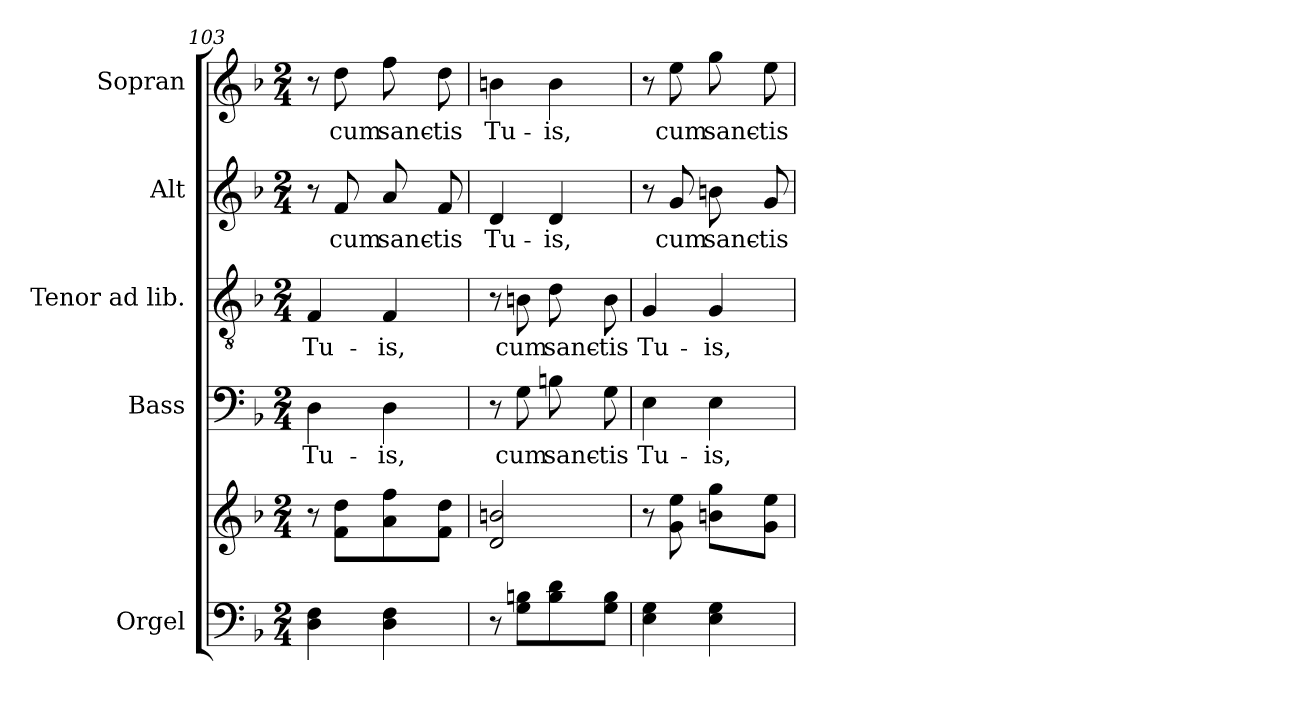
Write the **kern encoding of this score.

**kern	**kern	**kern	**text	**kern	**text	**kern	**text	**kern	**text
*part5	*part5	*part4	*part4	*part3	*part3	*part2	*part2	*part1	*part1
*staff6	*staff5	*staff4	*staff4	*staff3	*staff3	*staff2	*staff2	*staff1	*staff1
*I"Orgel	*	*I"Bass	*	*I"Tenor ad lib.	*	*I"Alt	*	*I"Sopran	*
*I'Org.	*	*I'B	*	*I'T	*	*I'A	*	*I'S	*
*clefF4	*clefG2	*clefF4	*	*clefGv2	*	*clefG2	*	*clefG2	*
*k[b-]	*k[b-]	*k[b-]	*	*k[b-]	*	*k[b-]	*	*k[b-]	*
*F:	*F:	*F:	*	*F:	*	*F:	*	*F:	*
*M2/4	*M2/4	*M2/4	*	*M2/4	*	*M2/4	*	*M2/4	*
=103	=103	=103	=103	=103	=103	=103	=103	=103	=103
!	!	!	!LO:LY:b	!	!LO:LY:b	!	!	!	!
4D\ 4F\	8r	4D\	Tu-	4F/	Tu-	8r	.	8r	.
!	!	!	!	!	!	!	!LO:LY:b	!	!LO:LY:b
.	8f\ 8dd\L	.	.	.	.	8f/	cum	8dd\	cum
!	!	!	!LO:LY:b	!	!LO:LY:b	!	!LO:LY:b	!	!LO:LY:b
4D\ 4F\	8a\ 8ff\	4D\	-is,	4F/	-is,	8a/	sanc-	8ff\	sanc-
!	!	!	!	!	!	!	!LO:LY:b	!	!LO:LY:b
.	8f\ 8dd\J	.	.	.	.	8f/	-tis	8dd\	-tis
=104	=104	=104	=104	=104	=104	=104	=104	=104	=104
!	!	!	!	!	!	!	!LO:LY:b	!	!LO:LY:b
8r	2d/ 2bn/	8r	.	8r	.	4d/	Tu-	4bn\	Tu-
!	!	!	!LO:LY:b	!	!LO:LY:b	!	!	!	!
8G\ 8Bn\L	.	8G\	cum	8Bn\	cum	.	.	.	.
!	!	!	!LO:LY:b	!	!LO:LY:b	!	!LO:LY:b	!	!LO:LY:b
8B\ 8d\	.	8Bn\	sanc-	8d\	sanc-	4d/	-is,	4b\	-is,
!	!	!	!LO:LY:b	!	!LO:LY:b	!	!	!	!
8G\ 8B\J	.	8G\	-tis	8B\	-tis	.	.	.	.
!!LO:LB:g=z
=105	=105	=105	=105	=105	=105	=105	=105	=105	=105
!	!	!	!LO:LY:b	!	!LO:LY:b	!	!	!	!
4E\ 4G\	8r	4E\	Tu-	4G/	Tu-	8r	.	8r	.
!	!	!	!	!	!	!	!LO:LY:b	!	!LO:LY:b
.	8g\ 8ee\	.	.	.	.	8g/	cum	8ee\	cum
!	!	!	!LO:LY:b	!	!LO:LY:b	!	!LO:LY:b	!	!LO:LY:b
4E\ 4G\	8bn\ 8gg\L	4E\	-is,	4G/	-is,	8bn\	sanc-	8gg\	sanc-
!	!	!	!	!	!	!	!LO:LY:b	!	!LO:LY:b
.	8g\ 8ee\J	.	.	.	.	8g/	-tis	8ee\	-tis
=	=	=	=	=	=	=	=	=	=
*-	*-	*-	*-	*-	*-	*-	*-	*-	*-
